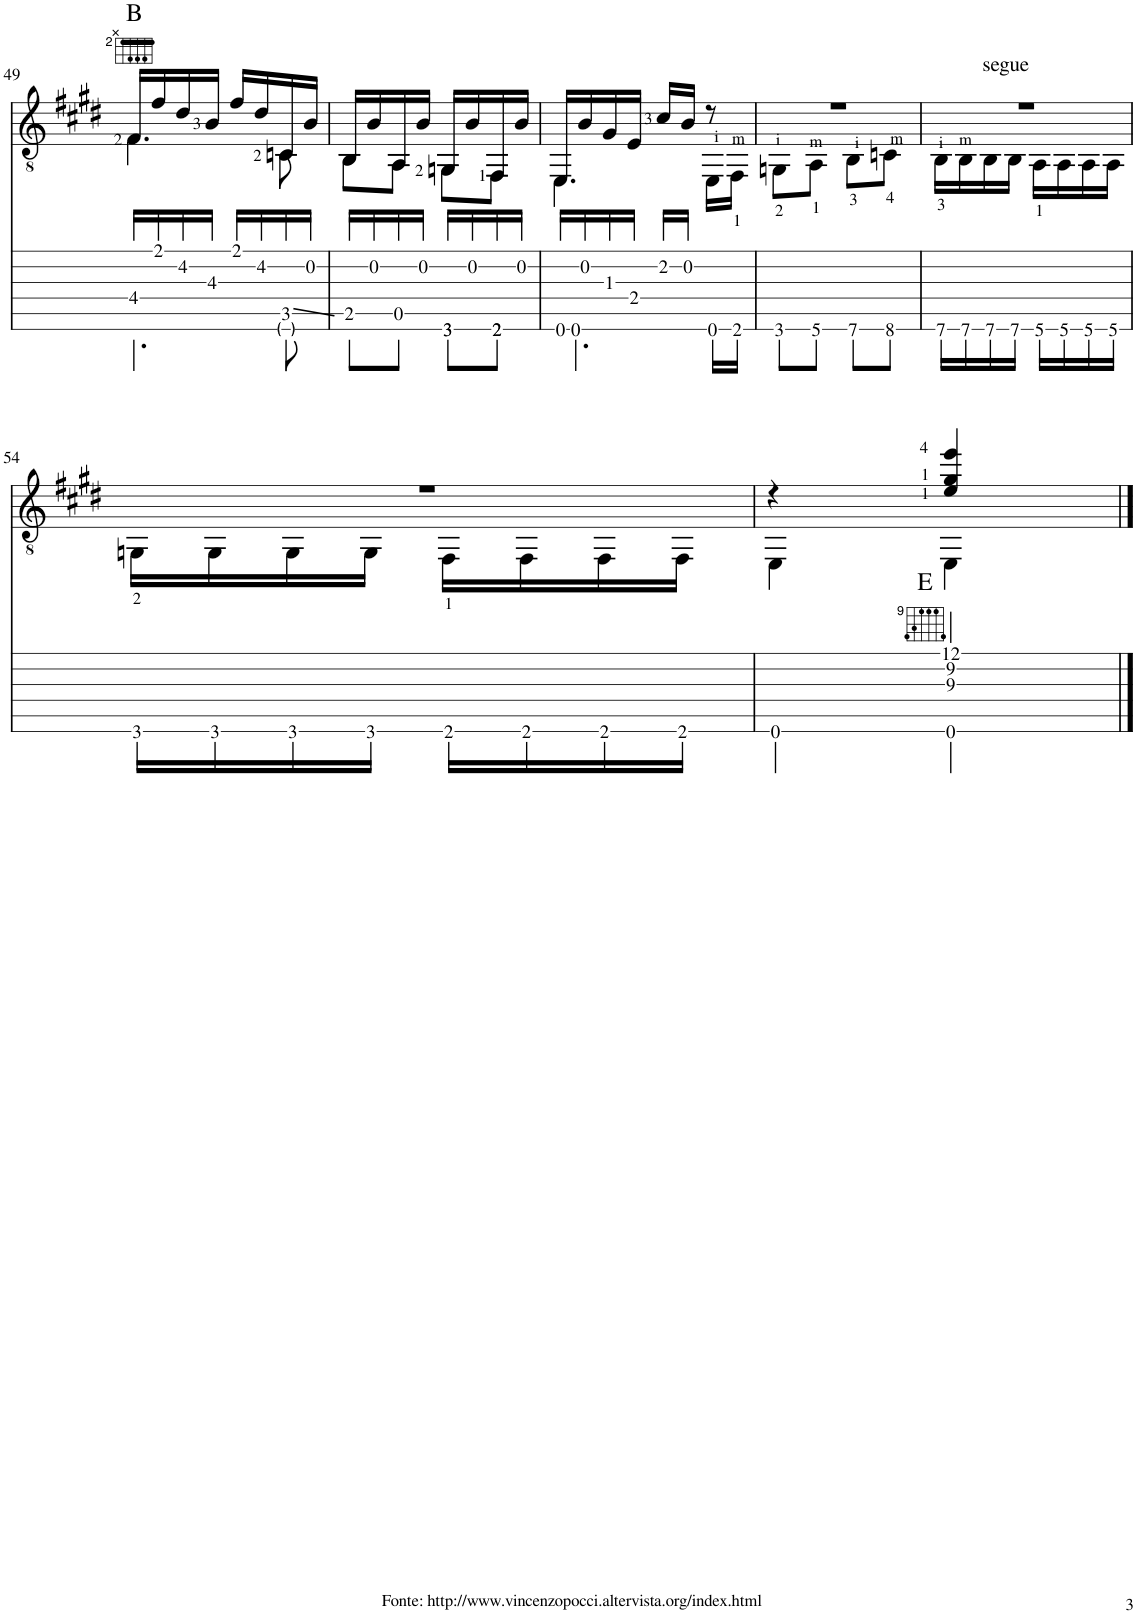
**kern	**harte	**kern	**harte
*part2	*part2	*part1	*part1
*staff2	*	*staff1	*
*I"Chitarra classica (Intavolatura)	*	*I"Guitar	*
!!LO:PB:g=z
*	*	*clefGv2	*
*k[f#c#g#d#]	*	*k[f#c#g#d#]	*
*M2/4	*	*M2/4	*
=49	=49	=49	=49
*^	*	*^	*
16F#/LL	4.F#\	.	16F#/LL	4.F#\	B:maj
16f#/	.	.	16f#/	.	.
16d#/	.	.	16d#/	.	.
16B/JJ	.	.	16B/JJ	.	.
16f#/LL	.	.	16f#/LL	.	.
16d#/	.	.	16d#/	.	.
16Cn/	8C\	.	16Cn/	8C\	.
16B/JJ	.	.	16B/JJ	.	.
=50	=50	=50	=50	=50	=50
16BB/LL	8BB\L	.	16BB/LL	8BB\L	.
16B/	.	.	16B/	.	.
16AA/	8AA\J	.	16AA/	8AA\J	.
16B/JJ	.	.	16B/JJ	.	.
16GGn/LL	8GG\L	.	16GGn/LL	8GG\L	.
16B/	.	.	16B/	.	.
16FF#/	8FF#\J	.	16FF#/	8FF#\J	.
16B/JJ	.	.	16B/JJ	.	.
=51	=51	=51	=51	=51	=51
16EE/LL	4.EE\	.	16EE/LL	4.EE\	.
16B/	.	.	16B/	.	.
16G#/	.	.	16G#/	.	.
16E/JJ	.	.	16E/JJ	.	.
16c#/LL	.	.	16c#/LL	.	.
16B/JJ	.	.	16B/JJ	.	.
8r	16EE\LL	.	8r	16EE\LL	.
.	16FF#\JJ	.	.	16FF#\JJ	.
=52	=52	=52	=52	=52	=52
2r	8GGn\L	.	2r	8GGn\L	.
.	8AA\J	.	.	8AA\J	.
.	8BB\L	.	.	8BB\L	.
.	8Cn\J	.	.	8Cn\J	.
=53	=53	=53	=53	=53	=53
2r	16BB\LL	.	2r	16BB\LL	.
.	16BB\	.	.	16BB\	.
!	!	!	!	!LO:TX:a:t=segue	!
.	16BB\	.	.	16BB\	.
.	16BB\JJ	.	.	16BB\JJ	.
.	16AA\LL	.	.	16AA\LL	.
.	16AA\	.	.	16AA\	.
.	16AA\	.	.	16AA\	.
.	16AA\JJ	.	.	16AA\JJ	.
!!LO:LB:g=z	!!
=54	=54	=54	=54	=54	=54
2r	16GGn\LL	.	2r	16GGn\LL	.
.	16GG\	.	.	16GG\	.
.	16GG\	.	.	16GG\	.
.	16GG\JJ	.	.	16GG\JJ	.
.	16FF#\LL	.	.	16FF#\LL	.
.	16FF#\	.	.	16FF#\	.
.	16FF#\	.	.	16FF#\	.
.	16FF#\JJ	.	.	16FF#\JJ	.
=55	=55	=55	=55	=55	=55
4r	4EE\	.	4r	4EE\	.
4e/ 4g#/ 4ee/	4EE\	E:maj	4e/ 4g#/ 4ee/	4EE\	.
*v	*v	*	*	*	*
*	*	*v	*v	*
==	==	==	==
*-	*-	*-	*-
